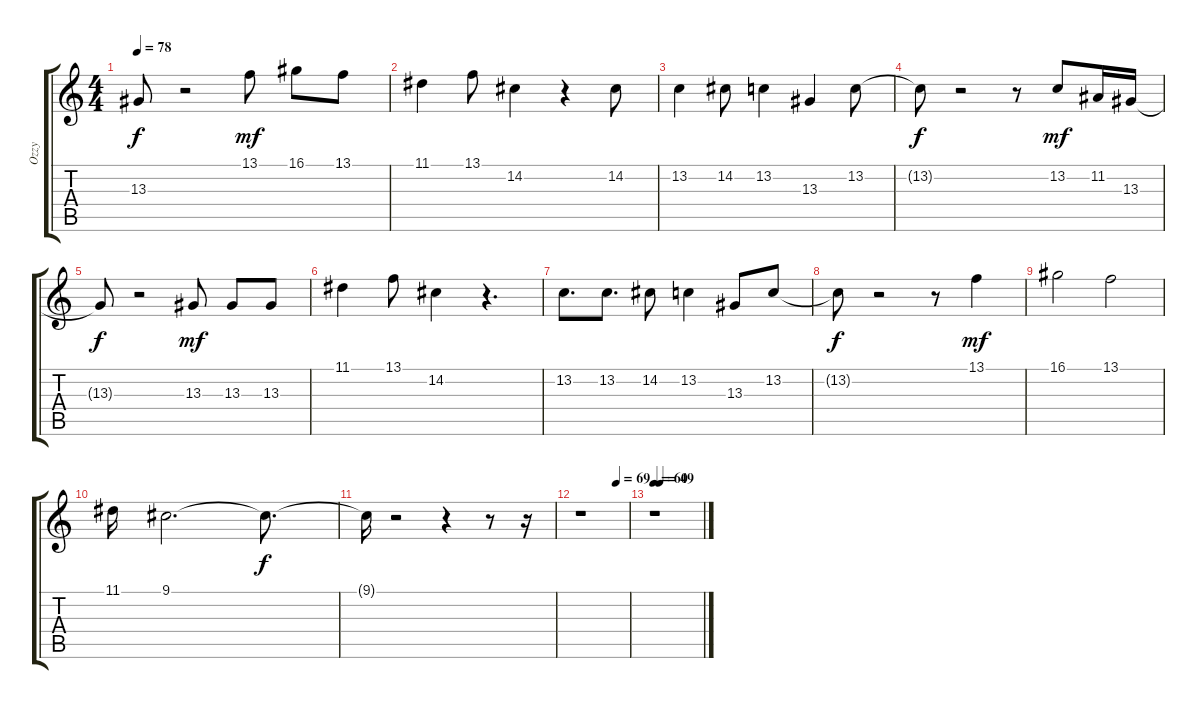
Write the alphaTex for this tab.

\track ("Ozzy" "Ozzy") {instrument synthbrass1}
\staff {score tabs}
\tuning (E4 B3 G3 D3 A2 E2) {hide}
\ts (4 4)
\tempo 78
\clef g2
\ks c
13.3{t}.8{dy f} r.2 13.1.8{dy mf} 16.1.8 13.1.8 |
11.1.4 13.1.8 14.2.4 r.4 14.2.8 |
13.2.4 14.2.8 13.2.4 13.3.4 13.2.8 |
13.2{t}.8{dy f} r.2 r.8 13.2.8{dy mf} 11.2.16 13.3.16 |
13.3{t}.8{dy f} r.2 13.3.8{dy mf} 13.3.8 13.3.8 |
11.1.4 13.1.8 14.2.4 r.4{d} |
13.2.8{d} 13.2.8{d} 14.2.8 13.2.4 13.3.8 13.2.8 |
13.2{t}.8{dy f} r.2 r.8 13.1.4{dy mf} |
16.1.2 13.1.2 |
11.1.16 9.1.2{d} 9.1{t}.8{d dy f} |
9.1{t}.16 r.2 r.4 r.8 r.16 |
\tempo (69 0.75)
r.1 |
\tempo 60
\tempo (49 0.125)
r.1
